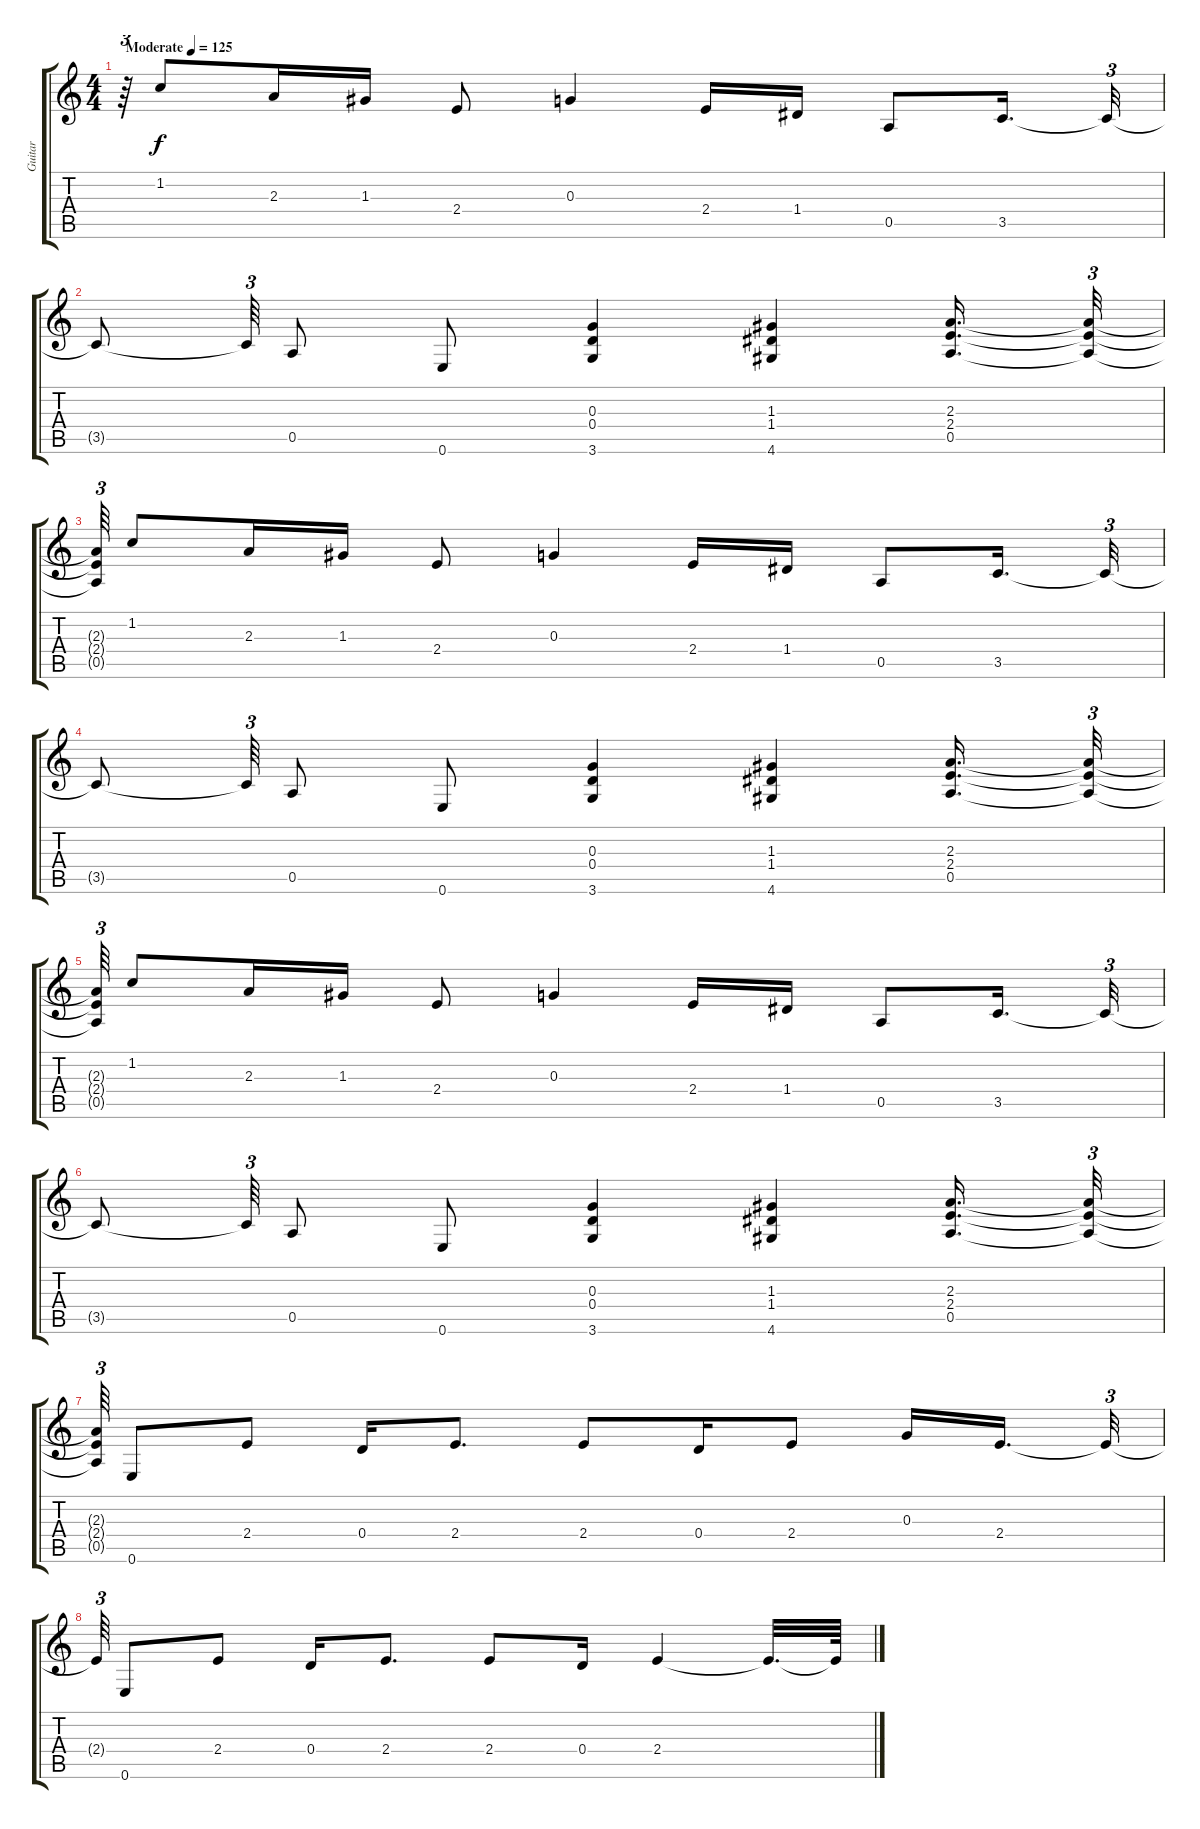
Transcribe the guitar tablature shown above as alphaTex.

\track ("Guitar" "Guitar") {instrument distortionguitar}
\staff {score tabs}
\tuning (E4 B3 G3 D3 A2 E2) {hide}
\ts (4 4)
\tempo (125 "Moderate")
\clef g2
\ks c
r.64{tu (3 2) dy f instrument distortionguitar} 1.2.8 2.3.16 1.3.16 2.4.8 0.3.4 2.4.16 1.4.16 0.5.8 3.5.16{d} 3.5{t}.32{tu (3 2)} |
3.5{t}.8 3.5{t}.64{tu (3 2)} 0.5.8 0.6.8 (0.3 0.4 3.6).4 (1.3 1.4 4.6).4 (2.3 2.4 0.5).16{d} (2.3{t} 2.4{t} 0.5{t}).32{tu (3 2)} |
(2.3{t} 2.4{t} 0.5{t}).64{tu (3 2)} 1.2.8 2.3.16 1.3.16 2.4.8 0.3.4 2.4.16 1.4.16 0.5.8 3.5.16{d} 3.5{t}.32{tu (3 2)} |
3.5{t}.8 3.5{t}.64{tu (3 2)} 0.5.8 0.6.8 (0.3 0.4 3.6).4 (1.3 1.4 4.6).4 (2.3 2.4 0.5).16{d} (2.3{t} 2.4{t} 0.5{t}).32{tu (3 2)} |
(2.3{t} 2.4{t} 0.5{t}).64{tu (3 2)} 1.2.8 2.3.16 1.3.16 2.4.8 0.3.4 2.4.16 1.4.16 0.5.8 3.5.16{d} 3.5{t}.32{tu (3 2)} |
3.5{t}.8 3.5{t}.64{tu (3 2)} 0.5.8 0.6.8 (0.3 0.4 3.6).4 (1.3 1.4 4.6).4 (2.3 2.4 0.5).16{d} (2.3{t} 2.4{t} 0.5{t}).32{tu (3 2)} |
(2.3{t} 2.4{t} 0.5{t}).64{tu (3 2)} 0.6.8 2.4.8 0.4.16 2.4.8{d} 2.4.8 0.4.16 2.4.8 0.3.16 2.4.16{d beam splitsecondary} 2.4{t}.32{tu (3 2)} |
2.4{t}.64{tu (3 2)} 0.6.8 2.4.8 0.4.16 2.4.8{d} 2.4.8 0.4.16 2.4.4 2.4{t}.32{d} 2.4{t}.64
